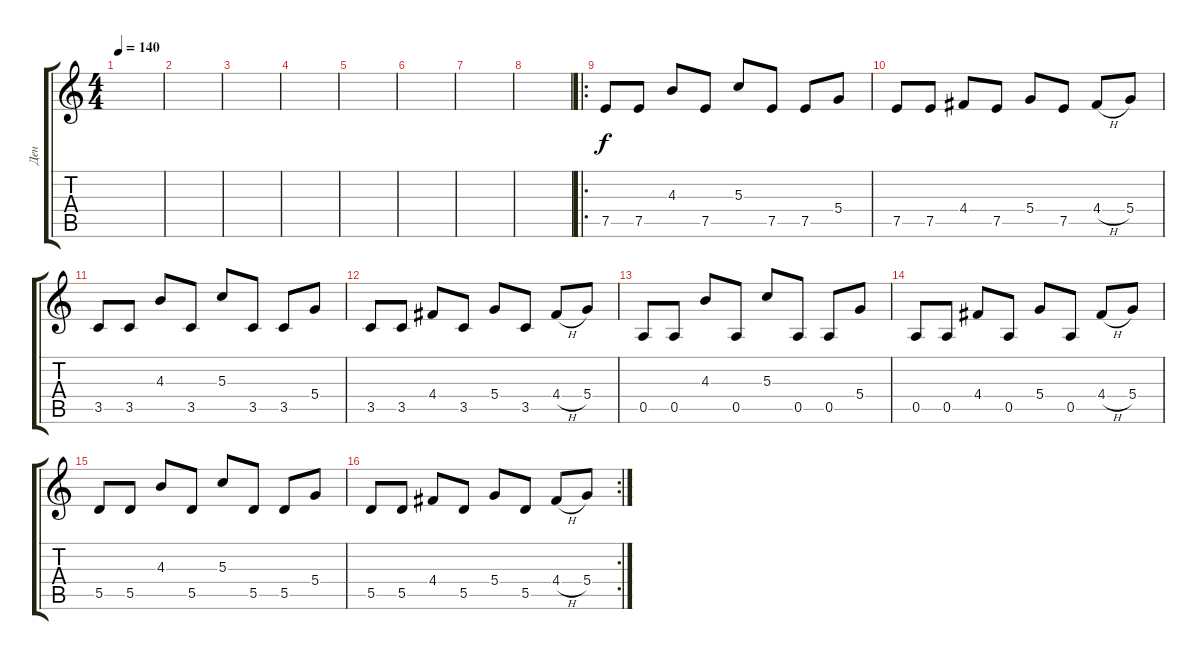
\track ("Ден" "Ден") {instrument distortionguitar}
\staff {score tabs}
\tuning (E4 B3 G3 D3 A2 E2) {hide}
\ts (4 4)
\tempo 140
\clef g2
\ks c
|
|
|
|
|
|
|
|
\ro
7.5.8{volume 16 balance 0} 7.5.8 4.3.8{balance 16} 7.5.8 5.3.8{balance 0} 7.5.8 7.5.8{balance 16} 5.4.8 |
7.5.8{balance 0} 7.5.8{balance 16} 4.4.8{balance 0} 7.5.8{balance 16} 5.4.8{balance 0} 7.5.8{balance 16} 4.4{h}.8{balance 0} 5.4.8{balance 16} |
3.5.8{balance 0} 3.5.8 4.3.8{balance 16} 3.5.8 5.3.8{balance 0} 3.5.8 3.5.8{balance 16} 5.4.8 |
3.5.8{balance 0} 3.5.8{balance 16} 4.4.8{balance 0} 3.5.8{balance 16} 5.4.8{balance 0} 3.5.8{balance 16} 4.4{h}.8{balance 0} 5.4.8{balance 16} |
0.5.8{balance 0} 0.5.8 4.3.8{balance 16} 0.5.8 5.3.8{balance 0} 0.5.8 0.5.8{balance 16} 5.4.8 |
0.5.8{balance 0} 0.5.8{balance 16} 4.4.8{balance 0} 0.5.8{balance 16} 5.4.8{balance 0} 0.5.8{balance 16} 4.4{h}.8{balance 0} 5.4.8{balance 16} |
5.5.8{balance 0} 5.5.8 4.3.8{balance 16} 5.5.8 5.3.8{balance 0} 5.5.8 5.5.8{balance 16} 5.4.8 |
\rc 2
5.5.8{balance 0} 5.5.8{balance 16} 4.4.8{balance 0} 5.5.8{balance 16} 5.4.8{balance 0} 5.5.8{balance 16} 4.4{h}.8{balance 0} 5.4.8{balance 16}
